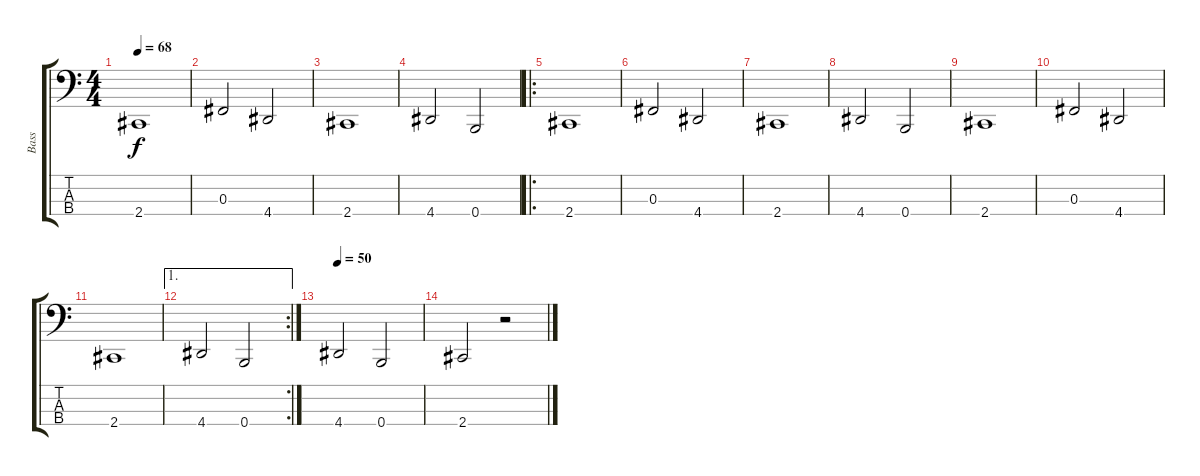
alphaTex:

\track ("Bass" "Bass") {instrument electricbassfinger}
\staff {score tabs}
\tuning (E2 B1 Gb1 B0) {hide}
\ts (4 4)
\tempo 68
\clef f4
\ks c
2.4.1{dy f} |
0.3.2 4.4.2 |
2.4.1 |
4.4.2 0.4.2 |
\ro
2.4.1 |
0.3.2 4.4.2 |
2.4.1 |
4.4.2 0.4.2 |
2.4.1 |
0.3.2 4.4.2 |
2.4.1 |
\ae 1
\rc 2
4.4.2 0.4.2 |
\tempo 50
4.4.2 0.4.2 |
2.4.2 r.2
